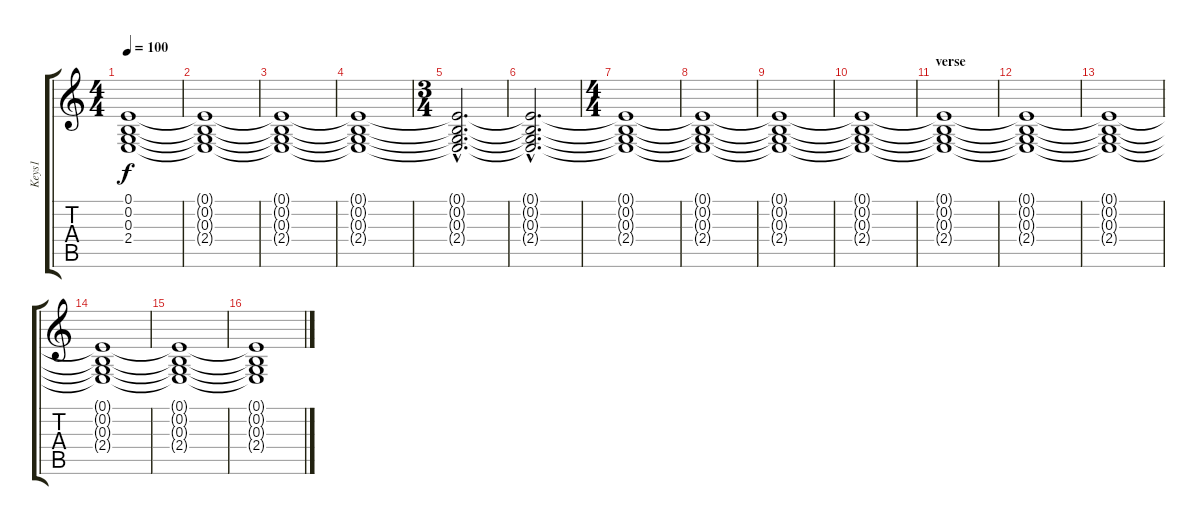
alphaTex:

\track ("Keys1" "Keys1") {instrument synthstrings1}
\staff {score tabs}
\tuning (E4 B3 G3 D3 A2 E2) {hide}
\ts (4 4)
\tempo 100
\clef g2
\ks c
(0.1 0.2 0.3 2.4).1{dy f volume 8} |
(0.1{t} 0.2{t} 0.3{t} 2.4{t}).1 |
(0.1{t} 0.2{t} 0.3{t} 2.4{t}).1 |
(0.1{t} 0.2{t} 0.3{t} 2.4{t}).1 |
\ts (3 4)
(0.1{hac t} 0.2{hac t} 0.3{hac t} 2.4{hac t}).2{d} |
(0.1{hac t} 0.2{hac t} 0.3{hac t} 2.4{hac t}).2{d} |
\ts (4 4)
(0.1{t} 0.2{t} 0.3{t} 2.4{t}).1{volume 8} |
(0.1{t} 0.2{t} 0.3{t} 2.4{t}).1 |
(0.1{t} 0.2{t} 0.3{t} 2.4{t}).1 |
(0.1{t} 0.2{t} 0.3{t} 2.4{t}).1 |
\section ("" "verse")
(0.1{t} 0.2{t} 0.3{t} 2.4{t}).1{volume 8} |
(0.1{t} 0.2{t} 0.3{t} 2.4{t}).1 |
(0.1{t} 0.2{t} 0.3{t} 2.4{t}).1 |
(0.1{t} 0.2{t} 0.3{t} 2.4{t}).1 |
(0.1{t} 0.2{t} 0.3{t} 2.4{t}).1{volume 8} |
(0.1{t} 0.2{t} 0.3{t} 2.4{t}).1
